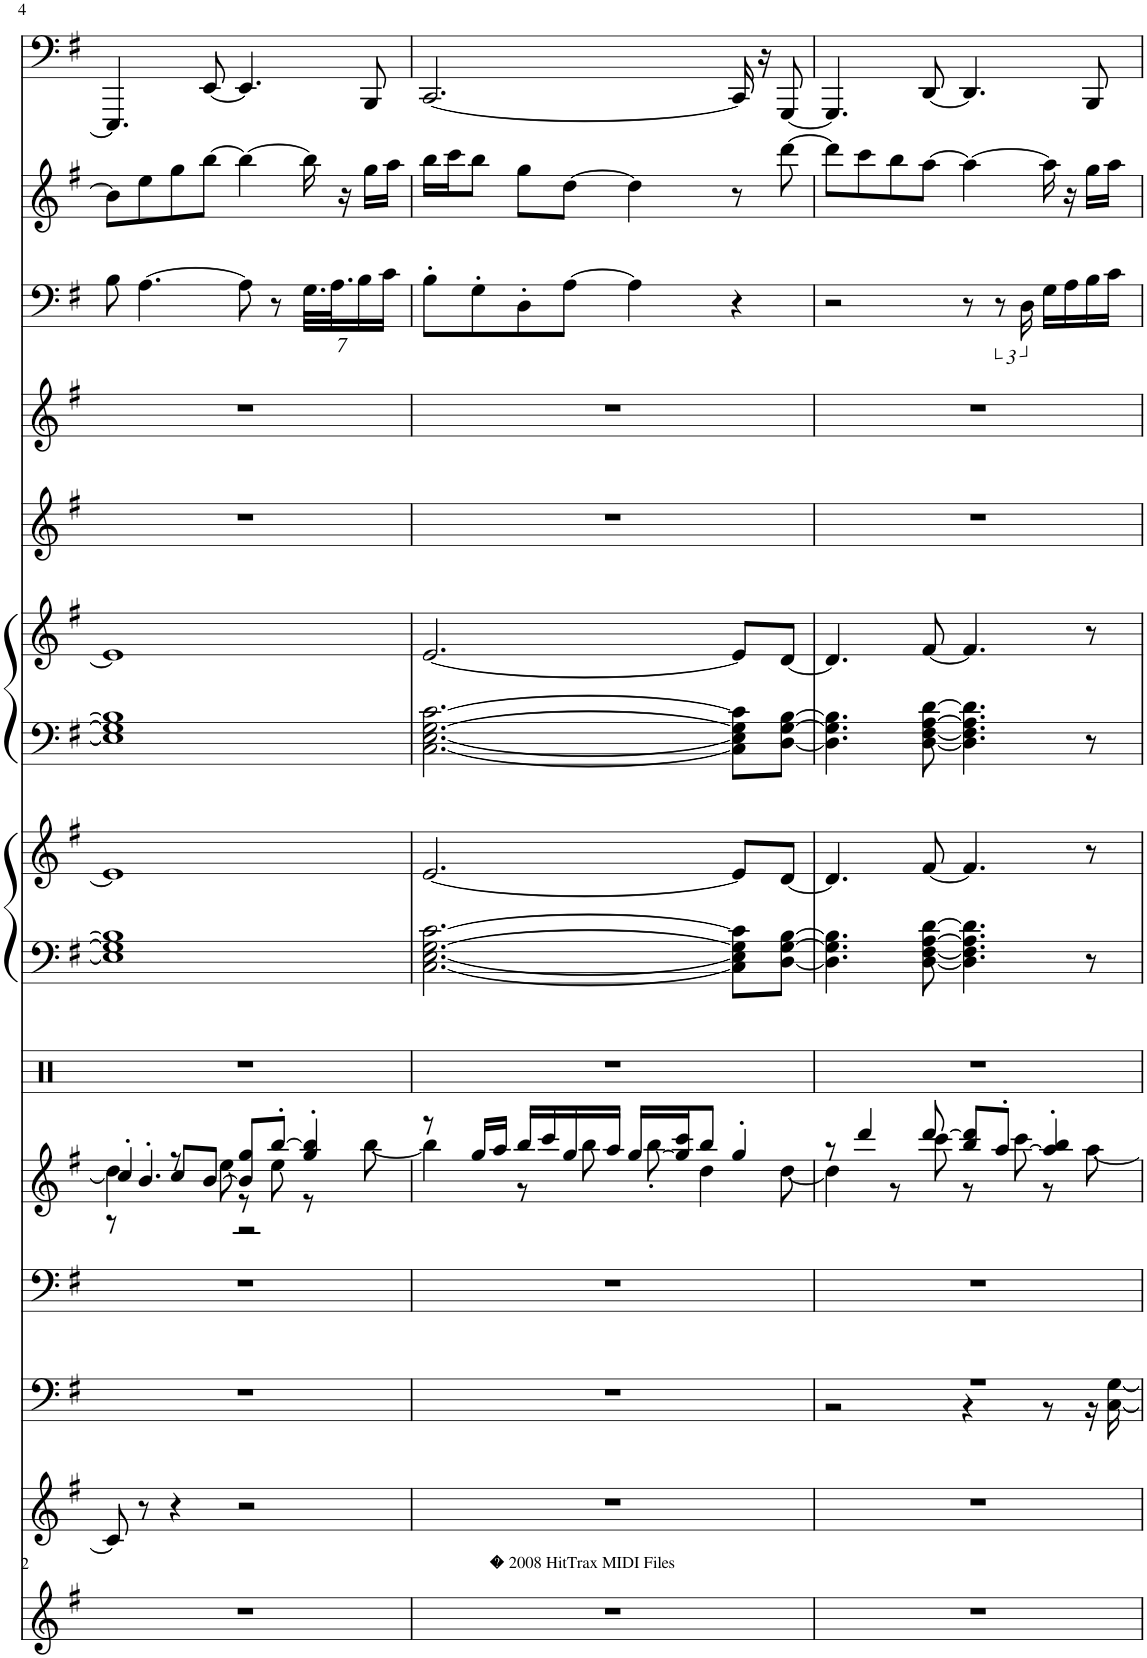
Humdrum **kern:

**kern	**kern	**kern	**kern	**kern	**kern	**kern	**kern	**kern	**kern	**kern	**kern	**kern	**kern	**kern
*part13	*part12	*part11	*part10	*part9	*part8	*part7	*part7	*part6	*part6	*part5	*part4	*part3	*part2	*part1
*staff15	*staff14	*staff13	*staff12	*staff11	*staff10	*staff9	*staff8	*staff7	*staff6	*staff5	*staff4	*staff3	*staff2	*staff1
*I"Grand Piano	*I"Telephone	*I"Clean Guitar	*I"Steel Gtr.	*I"Bright Piano	*I"Percussion	*I"E.Piano	*	*I"E.Piano	*	*I"Voice Oohs	*I"Choir Aahs	*I"Jazz Guitar	*I"Bright Piano	*I"Fretless Bass, � MMP Sequencing
*I'Pno	*	*	*	*I'Pno	*	*I'E.Pno	*	*I'E.Pno	*	*I'V	*I'Ch	*	*I'Pno	*
!!LO:PB:g=z
*clefG2	*clefG2	*clefF4	*clefF4	*clefG2	*clefX	*clefF4	*clefG2	*clefF4	*clefG2	*clefG2	*clefG2	*clefF4	*clefG2	*clefF4
*k[f#]	*k[f#]	*k[f#]	*k[f#]	*k[f#]	*k[]	*k[f#]	*k[f#]	*k[f#]	*k[f#]	*k[f#]	*k[f#]	*k[f#]	*k[f#]	*k[f#]
*M4/4	*M4/4	*M4/4	*M4/4	*M4/4	*M4/4	*M4/4	*M4/4	*M4/4	*M4/4	*M4/4	*M4/4	*M4/4	*M4/4	*M4/4
=4	=4	=4	=4	=4	=4	=4	=4	=4	=4	=4	=4	=4	=4	=4
*	*	*	*	*^	*	*	*	*	*	*	*	*	*	*
*	*	*	*	*	*^	*	*	*	*	*	*	*	*	*	*
1r	8c/]	1r	1r	4cc'/	4dd\]	8r	1r	1E] 1G] 1B]	1e]	1E] 1G] 1B]	1e]	1r	1r	8B\	8b\L]	4.EEE/]
.	8r	.	.	.	.	4.b'/	.	.	.	.	.	.	.	[4.A\	8ee\	.
.	4r	.	.	8cc/L	8r	.	.	.	.	.	.	.	.	.	8gg\	.
.	.	.	.	[8b/J	8ee\	.	.	.	.	.	.	.	.	.	[8bb\J	[8EE/
.	2r	.	.	8b/] 8gg/L	8r	2r	.	.	.	.	.	.	.	8A\]	4bb\_	4.EE/]
.	.	.	.	[8bb'/J	8ee\	.	.	.	.	.	.	.	.	8r	.	.
*	*	*	*	*	*	*	*	*	*	*	*	*	*	*Xbrackettup	*	*
.	.	.	.	4gg/' 4bb/]'	8r	.	.	.	.	.	.	.	.	28.G\LLL	16bb\]	.
.	.	.	.	.	.	.	.	.	.	.	.	.	.	28.A\J	.	.
.	.	.	.	.	.	.	.	.	.	.	.	.	.	.	16r	.
.	.	.	.	.	.	.	.	.	.	.	.	.	.	14B\	.	.
.	.	.	.	.	[8bb\	.	.	.	.	.	.	.	.	.	16gg\LL	8BBB/
.	.	.	.	.	.	.	.	.	.	.	.	.	.	14c\JJ	.	.
.	.	.	.	.	.	.	.	.	.	.	.	.	.	.	16aa\JJ	.
*	*	*	*	*	*v	*v	*	*	*	*	*	*	*	*	*	*
=5	=5	=5	=5	=5	=5	=5	=5	=5	=5	=5	=5	=5	=5	=5	=5
1r	1r	1r	1r	8r	4bb\]	1r	[2.C\ [2.E\ [2.G\ [2.c\	[2.e/	[2.C\ [2.E\ [2.G\ [2.c\	[2.e/	1r	1r	8B'\L	16bb\LL	[2.CC/
.	.	.	.	.	.	.	.	.	.	.	.	.	.	16ccc\J	.
.	.	.	.	16gg/LL	.	.	.	.	.	.	.	.	8G'\	8bb\J	.
.	.	.	.	16aa/JJ	.	.	.	.	.	.	.	.	.	.	.
.	.	.	.	16bb/LL	8r	.	.	.	.	.	.	.	8D'\	8gg\L	.
.	.	.	.	16ccc/	.	.	.	.	.	.	.	.	.	.	.
.	.	.	.	16gg/	8bb\	.	.	.	.	.	.	.	[8A\J	[8dd\J	.
.	.	.	.	16aa/JJ	.	.	.	.	.	.	.	.	.	.	.
.	.	.	.	[16gg/LL	8bb'\	.	.	.	.	.	.	.	4A\]	4dd\]	.
.	.	.	.	16gg/] 16ccc/J	.	.	.	.	.	.	.	.	.	.	.
.	.	.	.	8bb/J	4dd\	.	.	.	.	.	.	.	.	.	.
.	.	.	.	4gg'/	.	.	8C\] 8E\] 8G\] 8c\]L	8e/L]	8C\] 8E\] 8G\] 8c\]L	8e/L]	.	.	4r	8r	16CC/]
.	.	.	.	.	.	.	.	.	.	.	.	.	.	.	16r
.	.	.	.	.	[8dd\	.	[8D\ [8G\ [8B\J	[8d/J	[8D\ [8G\ [8B\J	[8d/J	.	.	.	[8ddd\	[8GGG/
=6	=6	=6	=6	=6	=6	=6	=6	=6	=6	=6	=6	=6	=6	=6	=6
*	*	*^	*	*	*	*	*	*	*	*	*	*	*	*	*
1r	1r	1r	2r	1r	8r	4dd\]	1r	4.D\] 4.G\] 4.B\]	4.d/]	4.D\] 4.G\] 4.B\]	4.d/]	1r	1r	2r	8ddd\L]	4.GGG/]
.	.	.	.	.	4ddd/	.	.	.	.	.	.	.	.	.	8ccc\	.
.	.	.	.	.	.	8r	.	.	.	.	.	.	.	.	8bb\	.
.	.	.	.	.	[8ddd/	8ccc\	.	[8D\ [8F#\ [8A\ [8d\	[8f#/	[8D\ [8F#\ [8A\ [8d\	[8f#/	.	.	.	[8aa\J	[8DD/
.	.	.	4r	.	8bb/ 8ddd/]L	8r	.	4.D\] 4.F#\] 4.A\] 4.d\]	4.f#/]	4.D\] 4.F#\] 4.A\] 4.d\]	4.f#/]	.	.	8r	4aa\_	4.DD/]
*	*	*	*	*	*	*	*	*	*	*	*	*	*	*brackettup	*	*
.	.	.	.	.	[8aa'/J	8ccc\	.	.	.	.	.	.	.	12r	.	.
.	.	.	.	.	.	.	.	.	.	.	.	.	.	24D\	.	.
.	.	.	8r	.	4aa/]' 4bb/'	8r	.	.	.	.	.	.	.	16G\LL	16aa\]	.
.	.	.	.	.	.	.	.	.	.	.	.	.	.	16A\	16r	.
.	.	.	16r	.	.	[8aa\	.	8r	8r	8r	8r	.	.	16B\	16gg\LL	8BBB/
.	.	.	[16C\ [16G\	.	.	.	.	.	.	.	.	.	.	16c\JJ	16aa\JJ	.
*	*	*v	*v	*	*v	*v	*	*	*	*	*	*	*	*	*	*
=	=	=	=	=	=	=	=	=	=	=	=	=	=	=
*-	*-	*-	*-	*-	*-	*-	*-	*-	*-	*-	*-	*-	*-	*-
